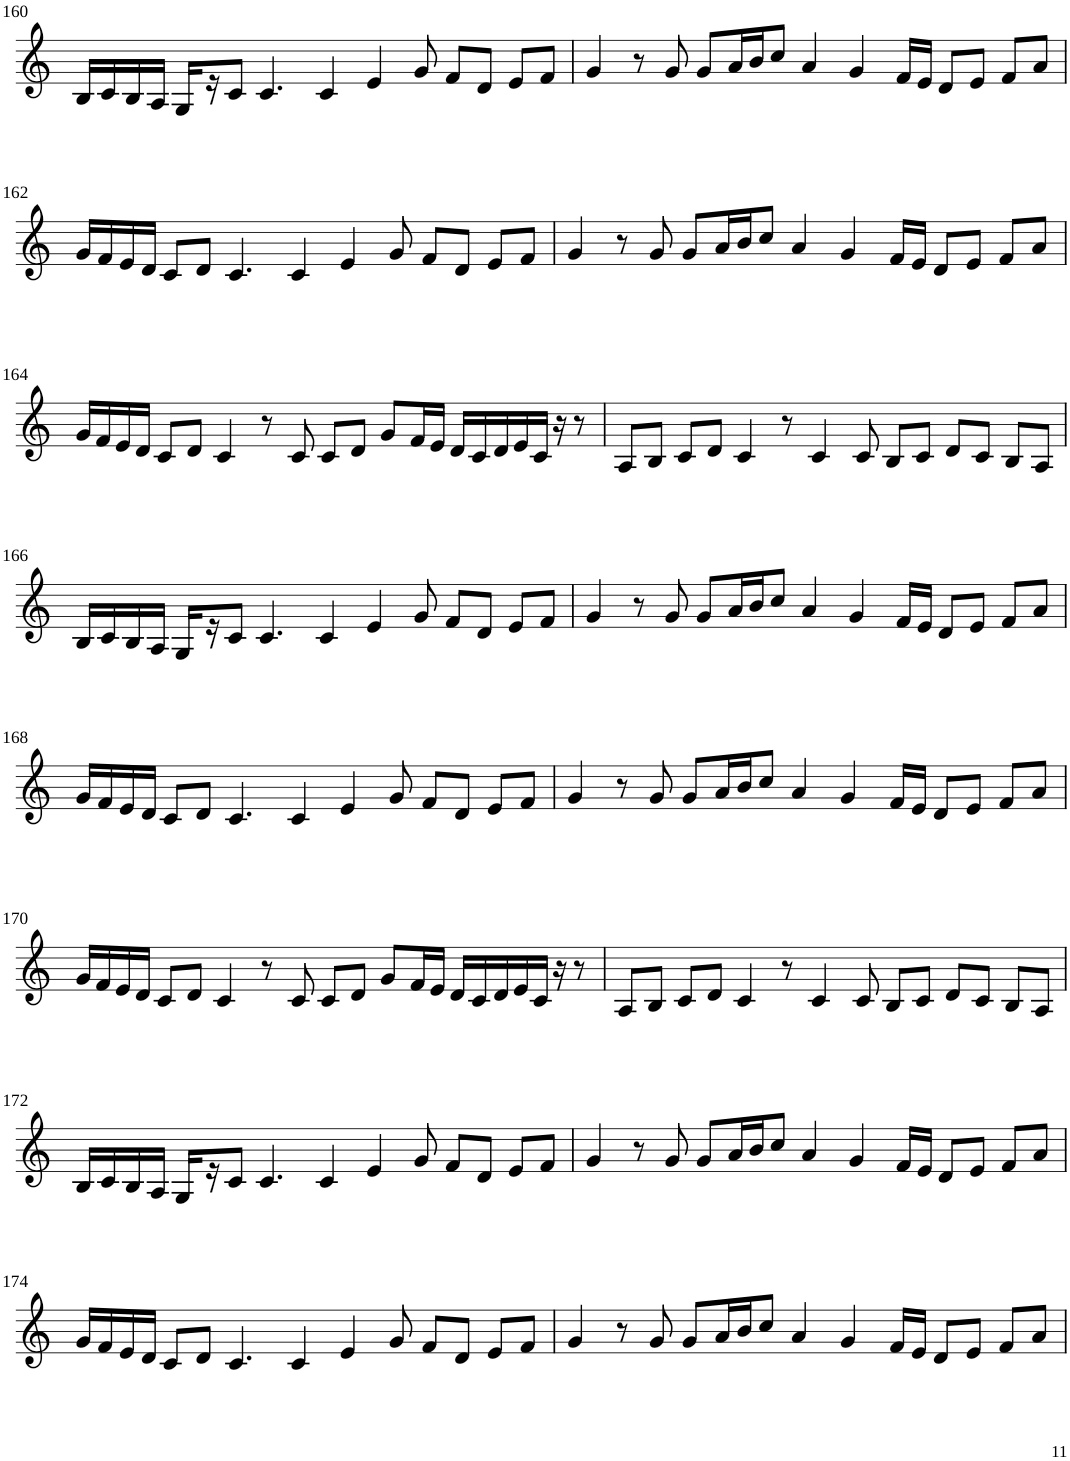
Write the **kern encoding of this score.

**kern
*part1
*staff1
*I"Violin
!!LO:PB:g=z
*clefG2
*k[]
*M8/4
=160
16B/LL
16c/
16B/
16A/JJ
16G/LL
16r
8c/J
4.c/
4c/
4e/
8g/
8f/L
8d/J
8e/L
8f/J
=161
4g/
8r
8g/
8g/L
16a/L
16b/J
8cc/J
4a/
4g/
16f/LL
16e/JJ
8d/L
8e/J
8f/L
8a/J
!!LO:LB:g=z
=162
16g/LL
16f/
16e/
16d/JJ
8c/L
8d/J
4.c/
4c/
4e/
8g/
8f/L
8d/J
8e/L
8f/J
=163
4g/
8r
8g/
8g/L
16a/L
16b/J
8cc/J
4a/
4g/
16f/LL
16e/JJ
8d/L
8e/J
8f/L
8a/J
!!LO:LB:g=z
=164
16g/LL
16f/
16e/
16d/JJ
8c/L
8d/J
4c/
8r
8c/
8c/L
8d/J
8g/L
16f/L
16e/JJ
16d/LL
16c/
16d/
16e/
16c/JJ
16r
8r
=165
8A/L
8B/J
8c/L
8d/J
4c/
8r
4c/
8c/
8B/L
8c/J
8d/L
8c/J
8B/L
8A/J
!!LO:LB:g=z
=166
16B/LL
16c/
16B/
16A/JJ
16G/LL
16r
8c/J
4.c/
4c/
4e/
8g/
8f/L
8d/J
8e/L
8f/J
=167
4g/
8r
8g/
8g/L
16a/L
16b/J
8cc/J
4a/
4g/
16f/LL
16e/JJ
8d/L
8e/J
8f/L
8a/J
!!LO:LB:g=z
=168
16g/LL
16f/
16e/
16d/JJ
8c/L
8d/J
4.c/
4c/
4e/
8g/
8f/L
8d/J
8e/L
8f/J
=169
4g/
8r
8g/
8g/L
16a/L
16b/J
8cc/J
4a/
4g/
16f/LL
16e/JJ
8d/L
8e/J
8f/L
8a/J
!!LO:LB:g=z
=170
16g/LL
16f/
16e/
16d/JJ
8c/L
8d/J
4c/
8r
8c/
8c/L
8d/J
8g/L
16f/L
16e/JJ
16d/LL
16c/
16d/
16e/
16c/JJ
16r
8r
=171
8A/L
8B/J
8c/L
8d/J
4c/
8r
4c/
8c/
8B/L
8c/J
8d/L
8c/J
8B/L
8A/J
!!LO:LB:g=z
=172
16B/LL
16c/
16B/
16A/JJ
16G/LL
16r
8c/J
4.c/
4c/
4e/
8g/
8f/L
8d/J
8e/L
8f/J
=173
4g/
8r
8g/
8g/L
16a/L
16b/J
8cc/J
4a/
4g/
16f/LL
16e/JJ
8d/L
8e/J
8f/L
8a/J
!!LO:LB:g=z
=174
16g/LL
16f/
16e/
16d/JJ
8c/L
8d/J
4.c/
4c/
4e/
8g/
8f/L
8d/J
8e/L
8f/J
=175
4g/
8r
8g/
8g/L
16a/L
16b/J
8cc/J
4a/
4g/
16f/LL
16e/JJ
8d/L
8e/J
8f/L
8a/J
=
*-
